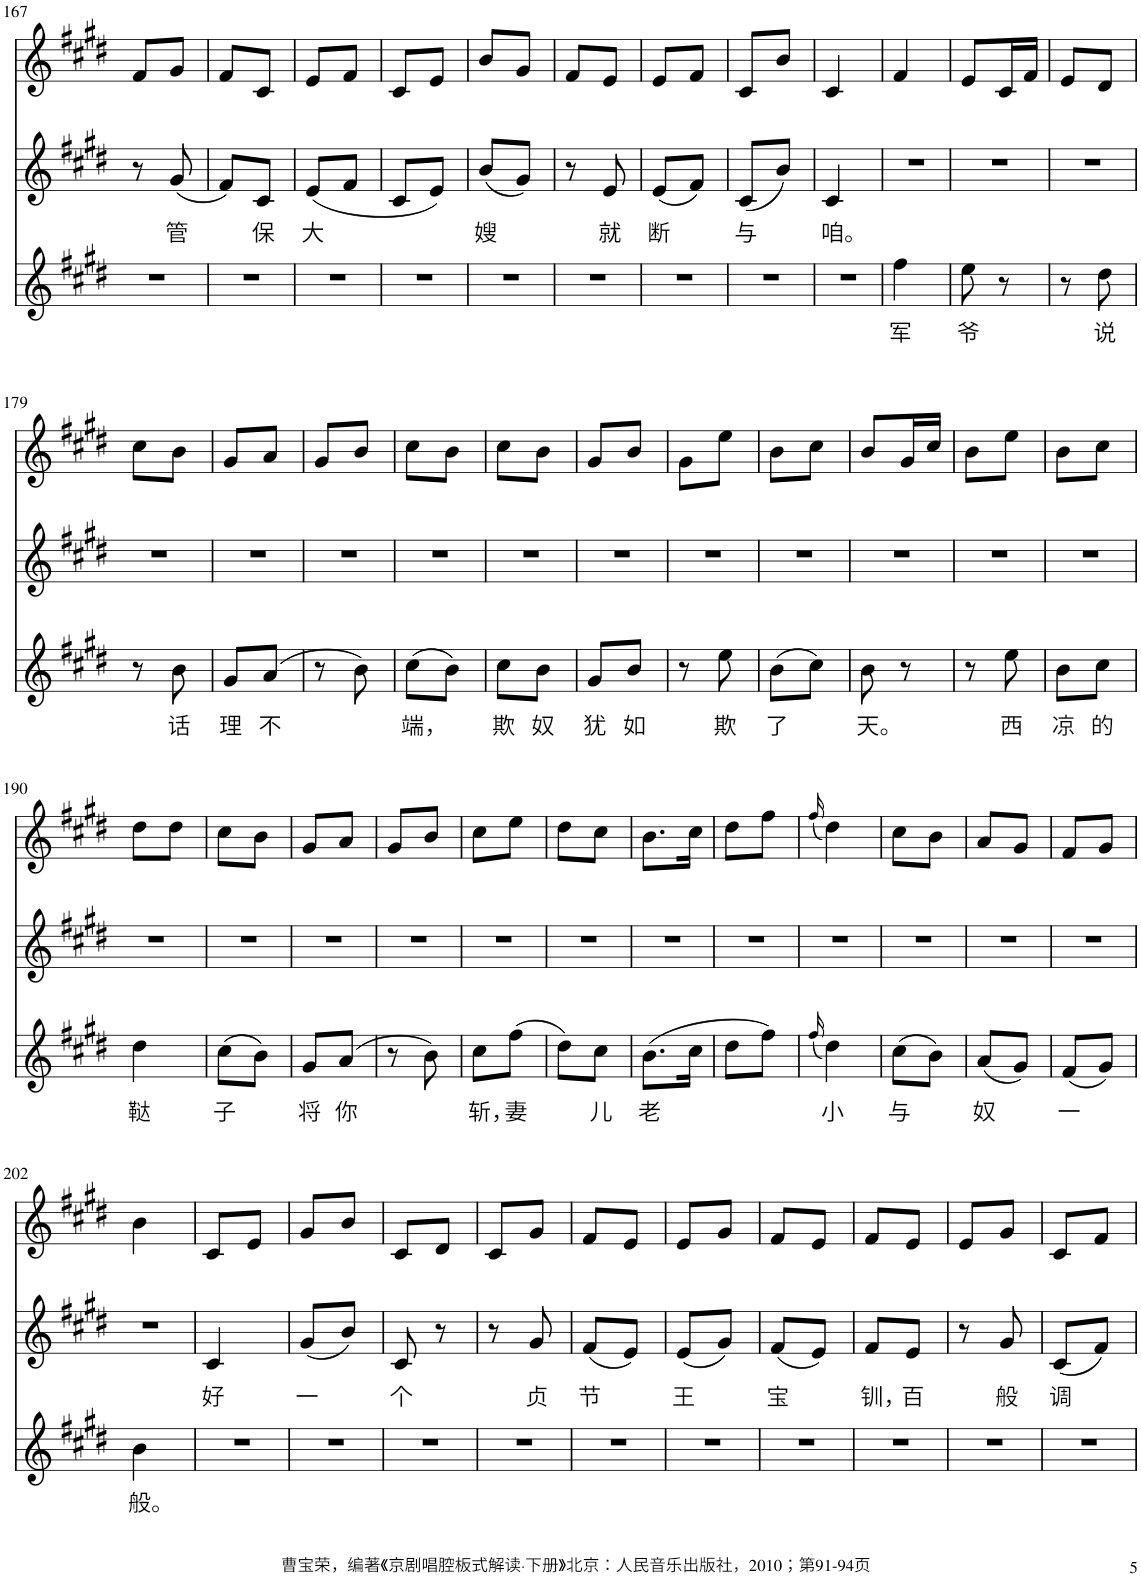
**kern	**text	**kern	**text	**kern
*part3	*part3	*part2	*part2	*part1
*staff3	*staff3	*staff2	*staff2	*staff1
*I"Piano	*	*I"Piano	*	*I"Piano
*I'Pno	*	*I'Pno	*	*I'Pno
!!LO:PB:g=z
*clefG2	*	*clefG2	*	*clefG2
*k[f#c#g#d#]	*	*k[f#c#g#d#]	*	*k[f#c#g#d#]
*M1/4	*	*M1/4	*	*M1/4
=167	=167	=167	=167	=167
4r	.	8r	.	8f#/L
!	!	!	!LO:LY:b	!
.	.	(8g#/	管	8g#/J
=168	=168	=168	=168	=168
4r	.	8f#/L)	.	8f#/L
!	!	!	!LO:LY:b	!
.	.	8c#/J	保	8c#/J
=169	=169	=169	=169	=169
!	!	!	!LO:LY:b	!
4r	.	(8e/L	大	8e/L
.	.	8f#/J	.	8f#/J
=170	=170	=170	=170	=170
4r	.	8c#/L	.	8c#/L
.	.	8e/J)	.	8e/J
=171	=171	=171	=171	=171
!	!	!	!LO:LY:b	!
4r	.	(8b/L	嫂	8b/L
.	.	8g#/J)	.	8g#/J
=172	=172	=172	=172	=172
4r	.	8r	.	8f#/L
!	!	!	!LO:LY:b	!
.	.	8e/	就	8e/J
=173	=173	=173	=173	=173
!	!	!	!LO:LY:b	!
4r	.	(8e/L	断	8e/L
.	.	8f#/J)	.	8f#/J
=174	=174	=174	=174	=174
!	!	!	!LO:LY:b	!
4r	.	(8c#/L	与	8c#/L
.	.	8b/J)	.	8b/J
=175	=175	=175	=175	=175
!	!	!	!LO:LY:b	!
4r	.	4c#/	咱。	4c#/
=176	=176	=176	=176	=176
!	!LO:LY:b	!	!	!
4ff#\	军	4r	.	4f#/
=177	=177	=177	=177	=177
!	!LO:LY:b	!	!	!
8ee\	爷	4r	.	8e/L
8r	.	.	.	16c#/L
.	.	.	.	16f#/JJ
=178	=178	=178	=178	=178
8r	.	4r	.	8e/L
!	!LO:LY:b	!	!	!
8dd#\	说	.	.	8d#/J
!!LO:LB:g=z
=179	=179	=179	=179	=179
8r	.	4r	.	8cc#\L
!	!LO:LY:b	!	!	!
8b\	话	.	.	8b\J
=180	=180	=180	=180	=180
!	!LO:LY:b	!	!	!
8g#/L	理	4r	.	8g#/L
!	!LO:LY:b	!	!	!
(8a/J	不	.	.	8a/J
=181	=181	=181	=181	=181
8r	.	4r	.	8g#/L
8b\)	.	.	.	8b/J
=182	=182	=182	=182	=182
!	!LO:LY:b	!	!	!
(8cc#\L	端，	4r	.	8cc#\L
8b\J)	.	.	.	8b\J
=183	=183	=183	=183	=183
!	!LO:LY:b	!	!	!
8cc#\L	欺	4r	.	8cc#\L
!	!LO:LY:b	!	!	!
8b\J	奴	.	.	8b\J
=184	=184	=184	=184	=184
!	!LO:LY:b	!	!	!
8g#/L	犹	4r	.	8g#/L
!	!LO:LY:b	!	!	!
8b/J	如	.	.	8b/J
=185	=185	=185	=185	=185
8r	.	4r	.	8g#\L
!	!LO:LY:b	!	!	!
8ee\	欺	.	.	8ee\J
=186	=186	=186	=186	=186
!	!LO:LY:b	!	!	!
(8b\L	了	4r	.	8b\L
8cc#\J)	.	.	.	8cc#\J
=187	=187	=187	=187	=187
!	!LO:LY:b	!	!	!
8b\	天。	4r	.	8b/L
8r	.	.	.	16g#/L
.	.	.	.	16cc#/JJ
=188	=188	=188	=188	=188
8r	.	4r	.	8b\L
!	!LO:LY:b	!	!	!
8ee\	西	.	.	8ee\J
=189	=189	=189	=189	=189
!	!LO:LY:b	!	!	!
8b\L	凉	4r	.	8b\L
!	!LO:LY:b	!	!	!
8cc#\J	的	.	.	8cc#\J
!!LO:LB:g=z
=190	=190	=190	=190	=190
!	!LO:LY:b	!	!	!
4dd#\	鞑	4r	.	8dd#\L
.	.	.	.	8dd#\J
=191	=191	=191	=191	=191
!	!LO:LY:b	!	!	!
(8cc#\L	子	4r	.	8cc#\L
8b\J)	.	.	.	8b\J
=192	=192	=192	=192	=192
!	!LO:LY:b	!	!	!
8g#/L	将	4r	.	8g#/L
!	!LO:LY:b	!	!	!
(8a/J	你	.	.	8a/J
=193	=193	=193	=193	=193
8r	.	4r	.	8g#/L
8b\)	.	.	.	8b/J
=194	=194	=194	=194	=194
!	!LO:LY:b	!	!	!
8cc#\L	斩，	4r	.	8cc#\L
!	!LO:LY:b	!	!	!
(8ff#\J	妻	.	.	8ee\J
=195	=195	=195	=195	=195
8dd#\L)	.	4r	.	8dd#\L
!	!LO:LY:b	!	!	!
8cc#\J	儿	.	.	8cc#\J
=196	=196	=196	=196	=196
!	!LO:LY:b	!	!	!
(8.b\L	老	4r	.	8.b\L
16cc#\Jk	.	.	.	16cc#\Jk
=197	=197	=197	=197	=197
8dd#\L	.	4r	.	8dd#\L
8ff#\J)	.	.	.	8ff#\J
=198	=198	=198	=198	=198
(16qff#/	.	.	.	(16qff#/
!	!LO:LY:b	!	!	!
4dd#\)	小	4r	.	4dd#\)
=199	=199	=199	=199	=199
!	!LO:LY:b	!	!	!
(8cc#\L	与	4r	.	8cc#\L
8b\J)	.	.	.	8b\J
=200	=200	=200	=200	=200
!	!LO:LY:b	!	!	!
(8a/L	奴	4r	.	8a/L
8g#/J)	.	.	.	8g#/J
=201	=201	=201	=201	=201
!	!LO:LY:b	!	!	!
(8f#/L	一	4r	.	8f#/L
8g#/J)	.	.	.	8g#/J
!!LO:LB:g=z
=202	=202	=202	=202	=202
!	!LO:LY:b	!	!	!
4b\	般。	4r	.	4b\
=203	=203	=203	=203	=203
!	!	!	!LO:LY:b	!
4r	.	4c#/	好	8c#/L
.	.	.	.	8e/J
=204	=204	=204	=204	=204
!	!	!	!LO:LY:b	!
4r	.	(8g#/L	一	8g#/L
.	.	8b/J)	.	8b/J
=205	=205	=205	=205	=205
!	!	!	!LO:LY:b	!
4r	.	8c#/	个	8c#/L
.	.	8r	.	8d#/J
=206	=206	=206	=206	=206
4r	.	8r	.	8c#/L
!	!	!	!LO:LY:b	!
.	.	8g#/	贞	8g#/J
=207	=207	=207	=207	=207
!	!	!	!LO:LY:b	!
4r	.	(8f#/L	节	8f#/L
.	.	8e/J)	.	8e/J
=208	=208	=208	=208	=208
!	!	!	!LO:LY:b	!
4r	.	(8e/L	王	8e/L
.	.	8g#/J)	.	8g#/J
=209	=209	=209	=209	=209
!	!	!	!LO:LY:b	!
4r	.	(8f#/L	宝	8f#/L
.	.	8e/J)	.	8e/J
=210	=210	=210	=210	=210
!	!	!	!LO:LY:b	!
4r	.	8f#/L	钏，	8f#/L
!	!	!	!LO:LY:b	!
.	.	8e/J	百	8e/J
=211	=211	=211	=211	=211
4r	.	8r	.	8e/L
!	!	!	!LO:LY:b	!
.	.	8g#/	般	8g#/J
=212	=212	=212	=212	=212
!	!	!	!LO:LY:b	!
4r	.	(8c#/L	调	8c#/L
.	.	8f#/J)	.	8f#/J
=	=	=	=	=
*-	*-	*-	*-	*-
